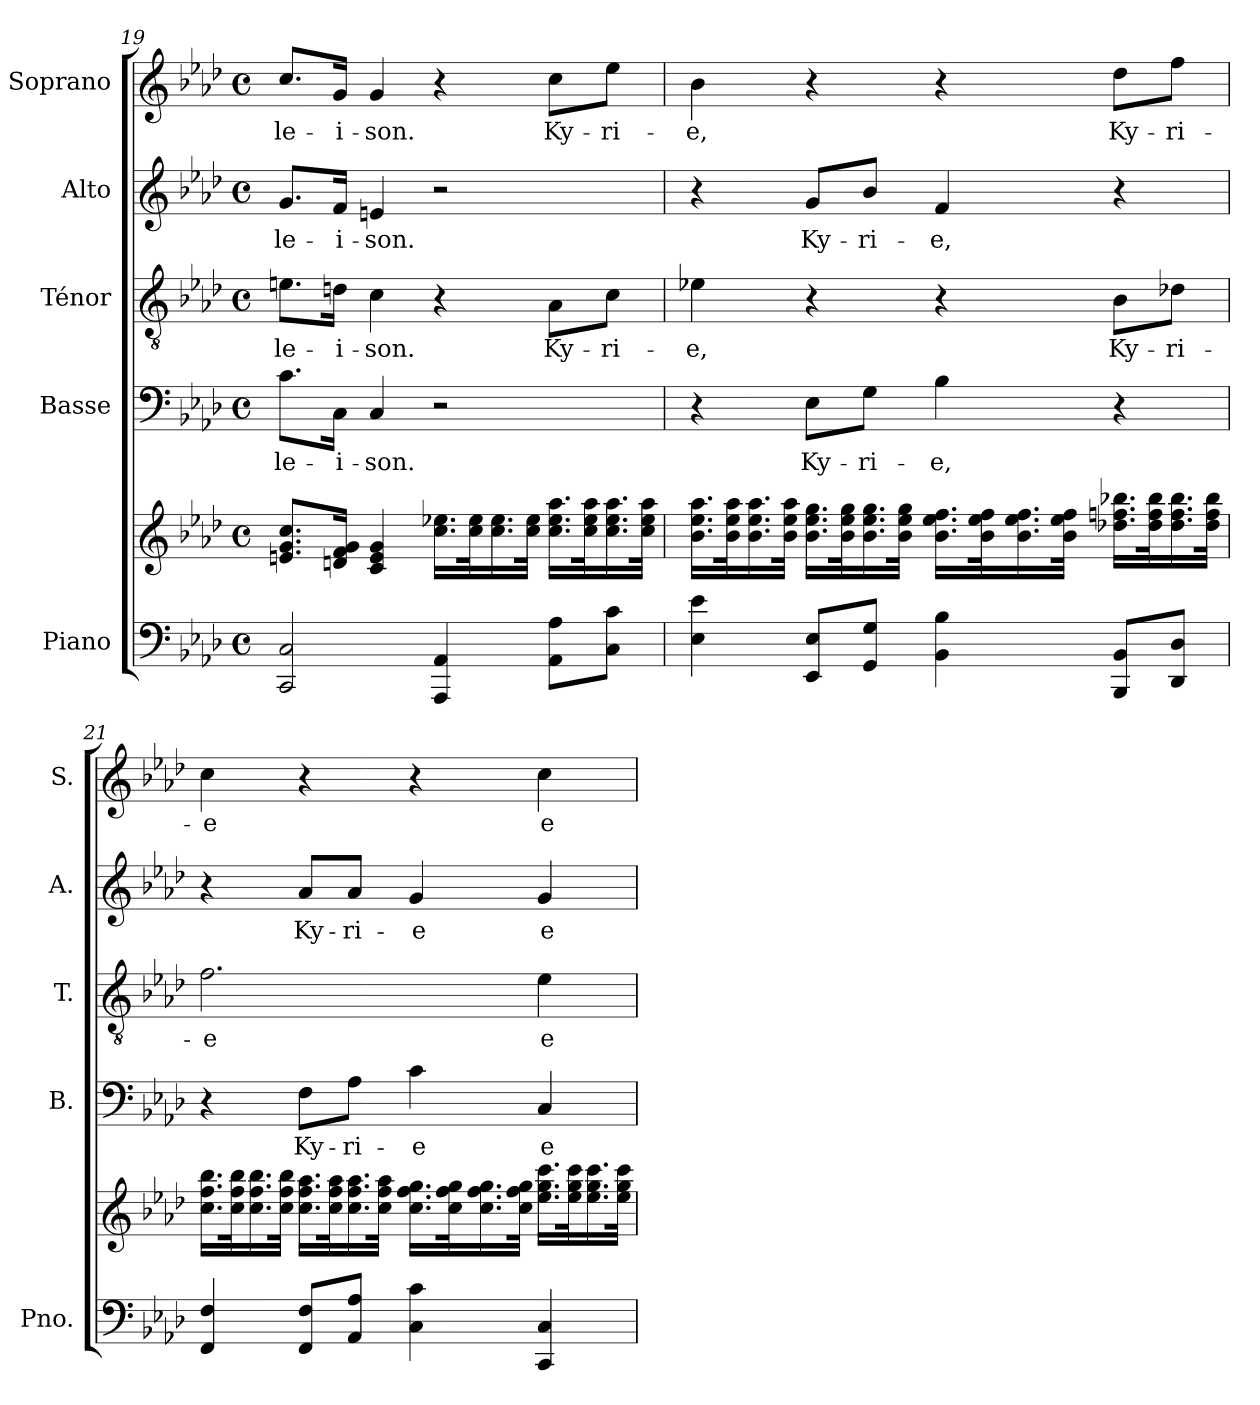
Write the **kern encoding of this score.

**kern	**kern	**kern	**text	**kern	**text	**kern	**text	**kern	**text
*part5	*part5	*part4	*part4	*part3	*part3	*part2	*part2	*part1	*part1
*staff6	*staff5	*staff4	*staff4	*staff3	*staff3	*staff2	*staff2	*staff1	*staff1
*I"Piano	*	*I"Basse	*	*I"Ténor	*	*I"Alto	*	*I"Soprano	*
*I'Pno.	*	*I'B.	*	*I'T.	*	*I'A.	*	*I'S.	*
*clefF4	*clefG2	*clefF4	*	*clefGv2	*	*clefG2	*	*clefG2	*
*	*	*	*	*ITrd7c12	*	*	*	*	*
*k[b-e-a-d-]	*k[b-e-a-d-]	*k[b-e-a-d-]	*	*k[b-e-a-d-]	*	*k[b-e-a-d-]	*	*k[b-e-a-d-]	*
*f:	*f:	*f:	*	*f:	*	*f:	*	*f:	*
*M4/4	*M4/4	*M4/4	*	*M4/4	*	*M4/4	*	*M4/4	*
*met(c)	*met(c)	*met(c)	*	*met(c)	*	*met(c)	*	*met(c)	*
=19	=19	=19	=19	=19	=19	=19	=19	=19	=19
!	!	!	!LO:LY:b:color=#000000	!	!	!	!	!	!
!	!	!	!	!	!LO:LY:b:color=#000000	!	!	!	!
!	!	!	!	!	!	!	!LO:LY:b:color=#000000	!	!
!	!	!	!	!	!	!	!	!	!LO:LY:b:color=#000000
2CCi/ 2Ci	8.eni/ 8.gi 8.cciL	8.ci\L	-le-	8.Eni\L	-le-	8.gi/L	-le-	8.cci/L	-le-
!	!	!	!LO:LY:b:color=#000000	!	!	!	!	!	!
!	!	!	!	!	!LO:LY:b:color=#000000	!	!	!	!
!	!	!	!	!	!	!	!LO:LY:b:color=#000000	!	!
!	!	!	!	!	!	!	!	!	!LO:LY:b:color=#000000
.	16dni/ 16fi 16giJk	16Ci\Jk	-i-	16Dni\Jk	-i-	16fi/Jk	-i-	16gi/Jk	-i-
!	!	!	!LO:LY:b:color=#000000	!	!	!	!	!	!
!	!	!	!	!	!LO:LY:b:color=#000000	!	!	!	!
!	!	!	!	!	!	!	!LO:LY:b:color=#000000	!	!
!	!	!	!	!	!	!	!	!	!LO:LY:b:color=#000000
.	4ci/ 4ei 4gi	4Ci/	-son.	4Ci\	-son.	4eni/	-son.	4gi/	-son.
4AAA-i/ 4AA-i	16.cci\ 16.ee-XiLL	2r	.	4r	.	2r	.	4r	.
.	32cci\ 32ee-ik	.	.	.	.	.	.	.	.
.	16.cci\ 16.ee-i	.	.	.	.	.	.	.	.
.	32cci\ 32ee-iJJk	.	.	.	.	.	.	.	.
!	!	!	!	!	!LO:LY:b:color=#000000	!	!	!	!
!	!	!	!	!	!	!	!	!	!LO:LY:b:color=#000000
8AA-i\ 8A-iL	16.cci\ 16.ee-i 16.aa-iLL	.	.	8AA-i\L	Ky-	.	.	8cci\L	Ky-
.	32cci\ 32ee-i 32aa-ik	.	.	.	.	.	.	.	.
!	!	!	!	!	!LO:LY:b:color=#000000	!	!	!	!
!	!	!	!	!	!	!	!	!	!LO:LY:b:color=#000000
8Ci\ 8ciJ	16.cci\ 16.ee-i 16.aa-i	.	.	8Ci\J	-ri-	.	.	8ee-i\J	-ri-
.	32cci\ 32ee-i 32aa-iJJk	.	.	.	.	.	.	.	.
=20	=20	=20	=20	=20	=20	=20	=20	=20	=20
!	!	!	!	!	!LO:LY:b:color=#000000	!	!	!	!
!	!	!	!	!	!	!	!	!	!LO:LY:b:color=#000000
4E-i\ 4e-i	16.b-i\ 16.ee-i 16.aa-iLL	4r	.	4E-Xi\	-e,	4r	.	4b-i\	-e,
.	32b-i\ 32ee-i 32aa-ik	.	.	.	.	.	.	.	.
.	16.b-i\ 16.ee-i 16.aa-i	.	.	.	.	.	.	.	.
.	32b-i\ 32ee-i 32aa-iJJk	.	.	.	.	.	.	.	.
!	!	!	!LO:LY:b:color=#000000	!	!	!	!	!	!
!	!	!	!	!	!	!	!LO:LY:b:color=#000000	!	!
8EE-i/ 8E-iL	16.b-i\ 16.ee-i 16.ggiLL	8E-i\L	Ky-	4r	.	8gi/L	Ky-	4r	.
.	32b-i\ 32ee-i 32ggik	.	.	.	.	.	.	.	.
!	!	!	!LO:LY:b:color=#000000	!	!	!	!	!	!
!	!	!	!	!	!	!	!LO:LY:b:color=#000000	!	!
8GGi/ 8GiJ	16.b-i\ 16.ee-i 16.ggi	8Gi\J	-ri-	.	.	8b-i/J	-ri-	.	.
.	32b-i\ 32ee-i 32ggiJJk	.	.	.	.	.	.	.	.
!	!	!	!LO:LY:b:color=#000000	!	!	!	!	!	!
!	!	!	!	!	!	!	!LO:LY:b:color=#000000	!	!
4BB-i\ 4B-i	16.b-i\ 16.ee-i 16.ffiLL	4B-i\	-e,	4r	.	4fi/	-e,	4r	.
.	32b-i\ 32ee-i 32ffik	.	.	.	.	.	.	.	.
.	16.b-i\ 16.ee-i 16.ffi	.	.	.	.	.	.	.	.
.	32b-i\ 32ee-i 32ffiJJk	.	.	.	.	.	.	.	.
!	!	!	!	!	!LO:LY:b:color=#000000	!	!	!	!
!	!	!	!	!	!	!	!	!	!LO:LY:b:color=#000000
8BBB-i/ 8BB-iL	16.dd-Xi\ 16.ffni 16.bb-XiLL	4r	.	8BB-i\L	Ky-	4r	.	8dd-i\L	Ky-
.	32dd-i\ 32ffi 32bb-ik	.	.	.	.	.	.	.	.
!	!	!	!	!	!LO:LY:b:color=#000000	!	!	!	!
!	!	!	!	!	!	!	!	!	!LO:LY:b:color=#000000
8DD-i/ 8D-iJ	16.dd-i\ 16.ffi 16.bb-i	.	.	8D-Xi\J	-ri-	.	.	8ffi\J	-ri-
.	32dd-i\ 32ffi 32bb-iJJk	.	.	.	.	.	.	.	.
!!LO:PB:g=z
=21	=21	=21	=21	=21	=21	=21	=21	=21	=21
!	!	!	!	!	!LO:LY:b:color=#000000	!	!	!	!
!	!	!	!	!	!	!	!	!	!LO:LY:b:color=#000000
4FFi/ 4Fi	16.cci\ 16.ffi 16.bb-iLL	4r	.	2.Fi\	-e	4r	.	4cci\	-e
.	32cci\ 32ffi 32bb-ik	.	.	.	.	.	.	.	.
.	16.cci\ 16.ffi 16.bb-i	.	.	.	.	.	.	.	.
.	32cci\ 32ffi 32bb-iJJk	.	.	.	.	.	.	.	.
!	!	!	!LO:LY:b:color=#000000	!	!	!	!	!	!
!	!	!	!	!	!	!	!LO:LY:b:color=#000000	!	!
8FFi/ 8FiL	16.cci\ 16.ffi 16.aa-iLL	8Fi\L	Ky-	.	.	8a-i/L	Ky-	4r	.
.	32cci\ 32ffi 32aa-ik	.	.	.	.	.	.	.	.
!	!	!	!LO:LY:b:color=#000000	!	!	!	!	!	!
!	!	!	!	!	!	!	!LO:LY:b:color=#000000	!	!
8AA-i/ 8A-iJ	16.cci\ 16.ffi 16.aa-i	8A-i\J	-ri-	.	.	8a-i/J	-ri-	.	.
.	32cci\ 32ffi 32aa-iJJk	.	.	.	.	.	.	.	.
!	!	!	!LO:LY:b:color=#000000	!	!	!	!	!	!
!	!	!	!	!	!	!	!LO:LY:b:color=#000000	!	!
4Ci\ 4ci	16.cci\ 16.ffi 16.ggiLL	4ci\	-e	.	.	4gi/	-e	4r	.
.	32cci\ 32ffi 32ggik	.	.	.	.	.	.	.	.
.	16.cci\ 16.ffi 16.ggi	.	.	.	.	.	.	.	.
.	32cci\ 32ffi 32ggiJJk	.	.	.	.	.	.	.	.
!	!	!	!LO:LY:b:color=#000000	!	!	!	!	!	!
!	!	!	!	!	!LO:LY:b:color=#000000	!	!	!	!
!	!	!	!	!	!	!	!LO:LY:b:color=#000000	!	!
!	!	!	!	!	!	!	!	!	!LO:LY:b:color=#000000
4CCi/ 4Ci	16.ee-i\ 16.ggi 16.ccciLL	4Ci/	e-	4E-i\	e-	4gi/	e-	4cci\	e-
.	32ee-i\ 32ggi 32cccik	.	.	.	.	.	.	.	.
.	16.ee-i\ 16.ggi 16.ccci	.	.	.	.	.	.	.	.
.	32ee-i\ 32ggi 32ccciJJk	.	.	.	.	.	.	.	.
=	=	=	=	=	=	=	=	=	=
*-	*-	*-	*-	*-	*-	*-	*-	*-	*-
